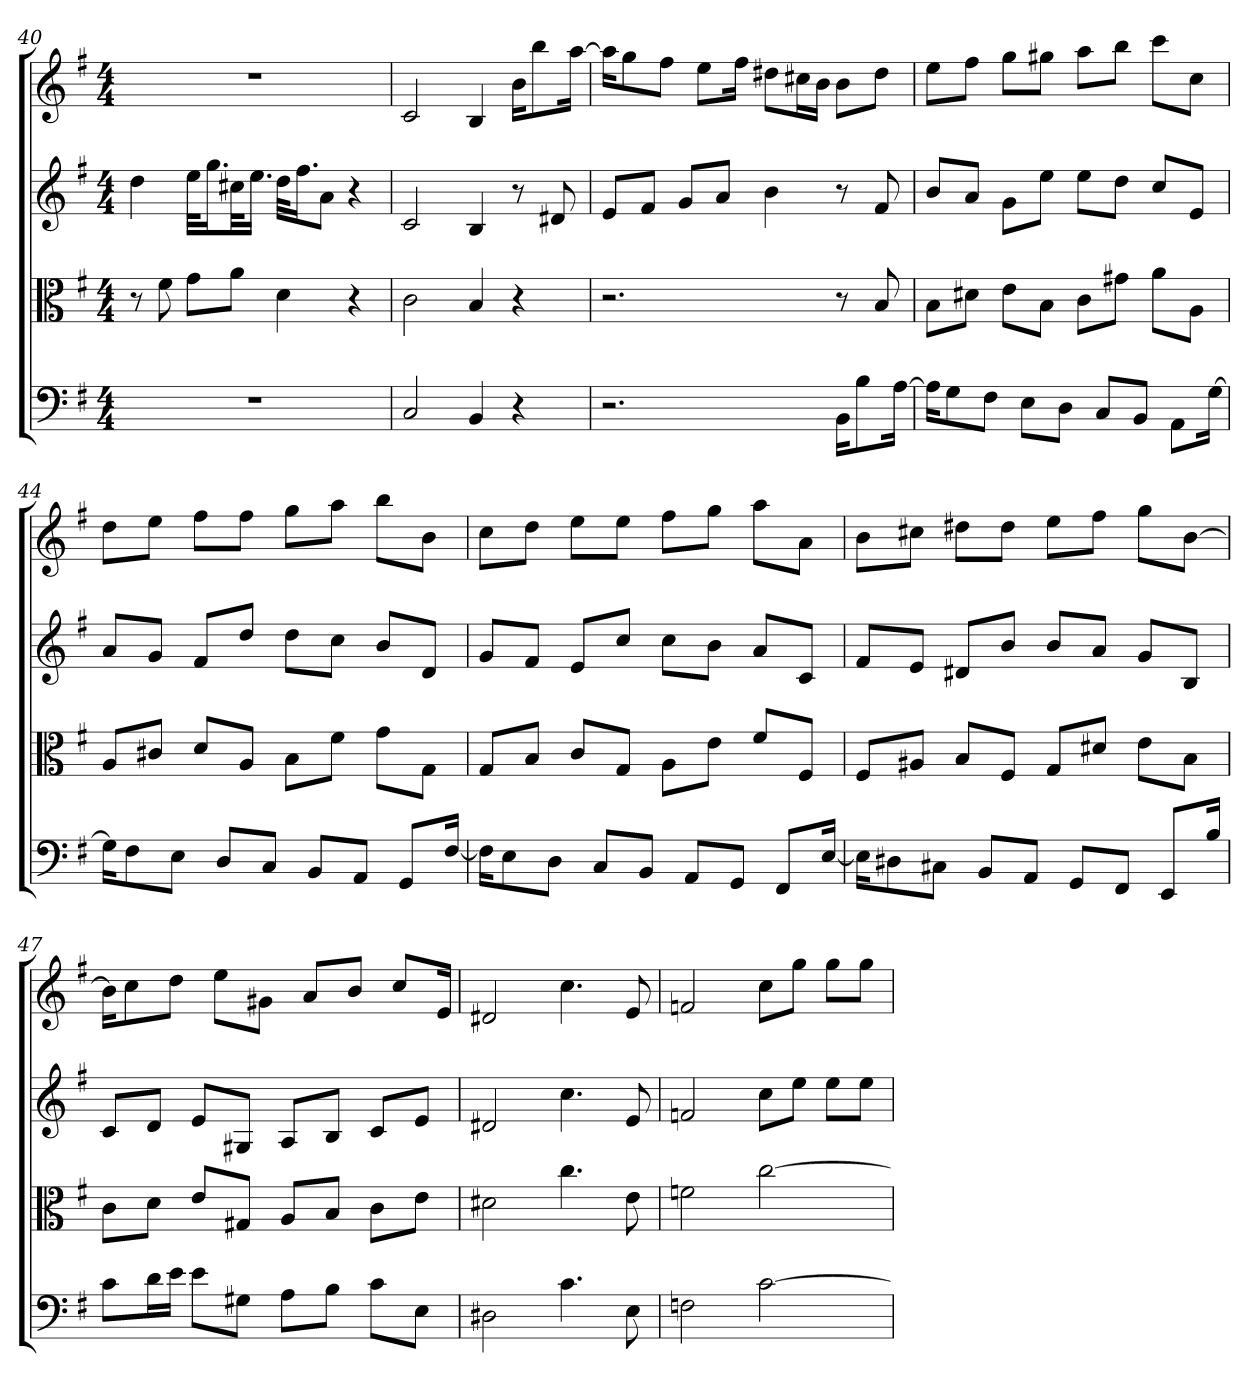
**kern	**kern	**kern	**kern
*part4	*part3	*part2	*part1
*staff4	*staff3	*staff2	*staff1
*clefF4	*clefC3	*	*
*k[f#]	*k[f#]	*k[f#]	*k[f#]
*G:	*G:	*G:	*G:
*M4/4	*M4/4	*M4/4	*M4/4
=40	=40	=40	=40
1r	8r	4dd	1r
.	8f#	.	.
.	8g\L	32eeKLL	.
.	.	16.ggJ	.
.	8a\J	32cc#XKL	.
.	.	16.eeJJ	.
.	4d	32ddKLL	.
.	.	16.ff#J	.
.	.	8aJ	.
.	4r	4r	.
=41	=41	=41	=41
2C	2c	2c	2c
4BB	4B	4B	4B
4r	4r	8r	16bKL
.	.	.	8bb
.	.	8d#X	.
.	.	.	[16aaJk
=42	=42	=42	=42
2.r	2.r	8eL	16aaKL]
.	.	.	8gg
.	.	8f#J	.
.	.	.	8ff#J
.	.	8gL	.
.	.	.	8eeL
.	.	8aJ	.
.	.	.	16ff#Jk
.	.	4b	8dd#XL
.	.	.	16cc#XL
.	.	.	16bJJ
16BB\KL	8r	8r	8bL
8B\	.	.	.
.	8B	8f#	8dd#J
[16A\Jk	.	.	.
=43	=43	=43	=43
16A\KL]	8B\L	8bL	8eeL
8G\	.	.	.
.	8d#X\J	8aJ	8ff#J
8F#\J	.	.	.
.	8e\L	8gL	8ggL
8E\L	.	.	.
.	8B\J	8eeJ	8gg#XJ
8D\J	.	.	.
.	8c\L	8eeL	8aaL
8C/L	.	.	.
.	8g#X\J	8ddJ	8bbJ
8BB/J	.	.	.
.	8a\L	8ccL	8cccL
8AA\L	.	.	.
.	8A\J	8eJ	8ccJ
[16G\Jk	.	.	.
=44	=44	=44	=44
16G\KL]	8A/L	8aL	8ddL
8F#\	.	.	.
.	8c#X/J	8gJ	8eeJ
8E\J	.	.	.
.	8d/L	8f#L	8ff#L
8D/L	.	.	.
.	8A/J	8ddJ	8ff#J
8C/J	.	.	.
.	8B\L	8ddL	8ggL
8BB/L	.	.	.
.	8f#\J	8ccJ	8aaJ
8AA/J	.	.	.
.	8g\L	8bL	8bbL
8GG/L	.	.	.
.	8G\J	8dJ	8bJ
[16F#/Jk	.	.	.
=45	=45	=45	=45
16F#\KL]	8G/L	8gL	8ccL
8E\	.	.	.
.	8B/J	8f#J	8ddJ
8D\J	.	.	.
.	8c/L	8eL	8eeL
8C/L	.	.	.
.	8G/J	8ccJ	8eeJ
8BB/J	.	.	.
.	8A\L	8ccL	8ff#L
8AA/L	.	.	.
.	8e\J	8bJ	8ggJ
8GG/J	.	.	.
.	8f#/L	8aL	8aaL
8FF#/L	.	.	.
.	8F#/J	8cJ	8aJ
[16E/Jk	.	.	.
=46	=46	=46	=46
16E\KL]	8F#/L	8f#L	8bL
8D#X\	.	.	.
.	8A#X/J	8eJ	8cc#XJ
8C#X\J	.	.	.
.	8B/L	8d#XL	8dd#XL
8BB/L	.	.	.
.	8F#/J	8bJ	8dd#J
8AA/J	.	.	.
.	8G/L	8bL	8eeL
8GG/L	.	.	.
.	8d#X/J	8aJ	8ff#J
8FF#/J	.	.	.
.	8e\L	8gL	8ggL
8EE/L	.	.	.
.	8B\J	8BJ	[8bJ
16B/Jk	.	.	.
=47	=47	=47	=47
8c\L	8c\L	8cL	16bKL]
.	.	.	8cc
16d\L	8d\J	8dJ	.
16e\JJ	.	.	8ddJ
8e\L	8e/L	8eL	.
.	.	.	8eeL
8G#X\J	8G#X/J	8G#XJ	.
.	.	.	8g#XJ
8A\L	8A/L	8AL	.
.	.	.	8aL
8B\J	8B/J	8BJ	.
.	.	.	8bJ
8c\L	8c\L	8cL	.
.	.	.	8ccL
8E\J	8e\J	8eJ	.
.	.	.	16eJk
=48	=48	=48	=48
2D#X	2d#X	2d#X	2d#X
4.c	4.cc	4.cc	4.cc
8E	8e	8e	8e
=49	=49	=49	=49
2Fn	2fn	2fn	2fn
[2c	[2cc	8ccL	8ccL
.	.	8eeJ	8ggJ
.	.	8eeL	8ggL
.	.	8eeJ	8ggJ
=	=	=	=
*-	*-	*-	*-
